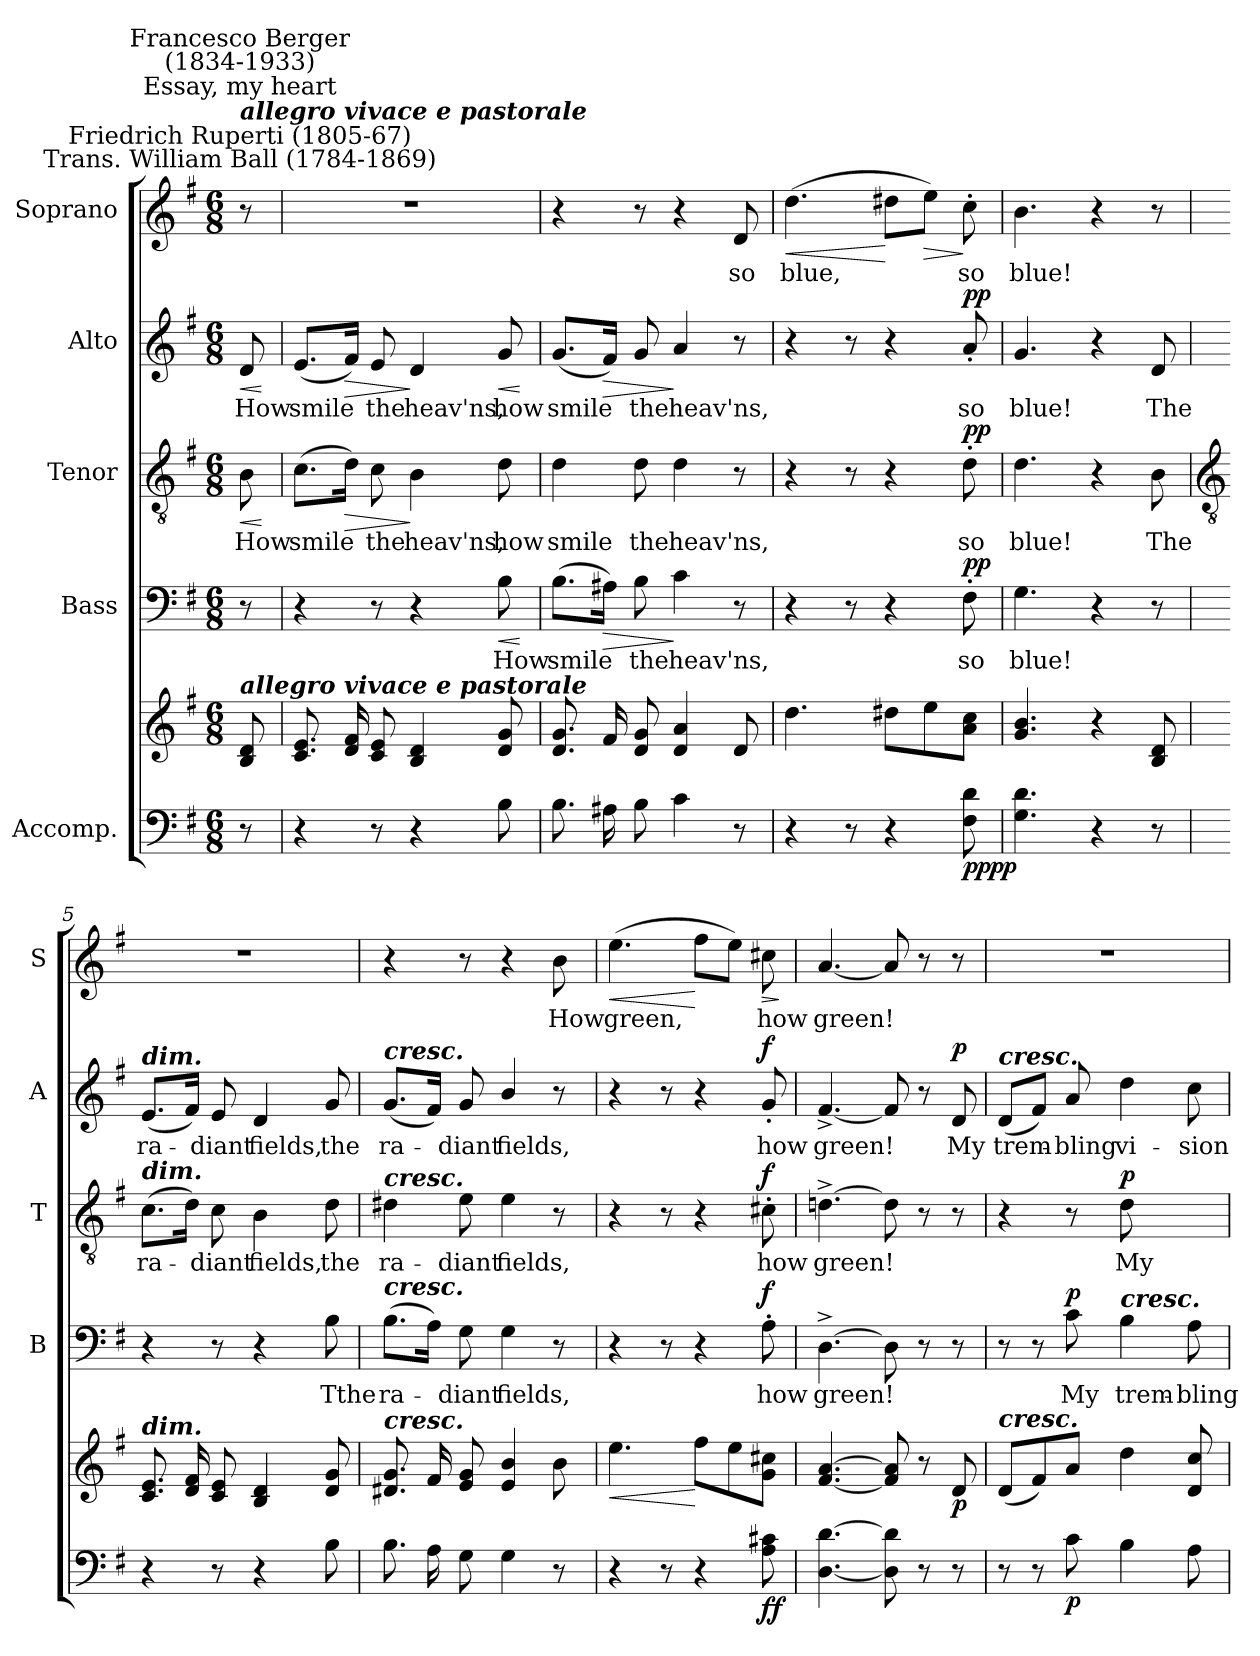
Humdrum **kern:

**kern	**kern	**dynam	**kern	**text	**dynam	**kern	**text	**dynam	**kern	**text	**dynam	**kern	**text	**dynam
*part5	*part5	*part5	*part4	*part4	*part4	*part3	*part3	*part3	*part2	*part2	*part2	*part1	*part1	*part1
*staff6	*staff5	*staff5/6	*staff4	*staff4	*staff4	*staff3	*staff3	*staff3	*staff2	*staff2	*staff2	*staff1	*staff1	*staff1
*I"Accomp.	*	*	*I"Bass	*	*	*I"Tenor	*	*	*I"Alto	*	*	*I"Soprano	*	*
*	*	*	*I'B	*	*	*I'T	*	*	*I'A	*	*	*I'S	*	*
*clefF4	*clefG2	*	*clefF4	*	*	*clefGv2	*	*	*clefG2	*	*	*clefG2	*	*
*k[f#]	*k[f#]	*	*k[f#]	*	*	*k[f#]	*	*	*k[f#]	*	*	*k[f#]	*	*
*G:	*G:	*	*G:	*	*	*G:	*	*	*G:	*	*	*G:	*	*
*M6/8	*M6/8	*	*M6/8	*	*	*M6/8	*	*	*M6/8	*	*	*M6/8	*	*
=	=	=	=	=	=	=	=	=	=	=	=	=	=	=
!	!	!	!	!	!	!	!	!	!	!	!	!LO:TX:a:cj:t=Friedrich Ruperti (1805-67)\nTrans. William Ball (1784-1869)	!	!
!	!	!	!	!	!	!	!	!	!	!	!	!LO:TX:a:Bi:t=allegro vivace e pastorale	!	!
!	!	!	!	!	!	!	!	!	!	!	!	!LO:TX:a:cj:t=Essay, my heart	!	!
!	!	!	!	!	!	!	!	!	!	!	!	!LO:TX:a:cj:t=Francesco Berger\n(1834-1933)	!	!
!	!LO:TX:a:Bi:t=allegro vivace e pastorale	!	!	!	!	!	!	!	!	!	!	!	!	!
!	!	!	!	!	!	!	!LO:LY:b	!LO:HP:b	!	!LO:LY:b	!LO:HP:b	!	!	!
8r	8B 8d	.	8r	.	.	8B	How	<	8d	How	<	8r	.	.
.	.	.	.	.	.	.	.	[	.	.	[	.	.	.
=1	=1	=1	=1	=1	=1	=1	=1	=1	=1	=1	=1	=1	=1	=1
!	!	!	!	!	!	!	!LO:LY:b	!	!	!LO:LY:b	!	!LO:N:vis=1	!	!
4r	8.c 8.eL	.	4r	.	.	(>8.cL	smile	.	(<8.eL	smile	.	2.r	.	.
!	!	!	!	!	!	!	!	!LO:HP:b	!	!	!LO:HP:b	!	!	!
.	16d 16f#L	.	.	.	.	16dJ)	.	>	16f#J)	.	>	.	.	.
!	!	!	!	!	!	!	!LO:LY:b	!	!	!LO:LY:b	!	!	!	!
8r	8c 8eJ	.	8r	.	.	8c	the	.	8e	the	.	.	.	.
!	!	!	!	!	!	!	!LO:LY:b	!	!	!LO:LY:b	!	!	!	!
4r	4B 4d	.	4r	.	.	4B	heav'ns,	]	4d	heav'ns,	]	.	.	.
!	!	!	!	!LO:LY:b	!LO:HP:b	!	!LO:LY:b	!	!	!LO:LY:b	!LO:HP:b	!	!	!
8B	8d 8g	.	8B	How	<	8d	how	.	8g	how	<	.	.	.
.	.	.	.	.	[	.	.	.	.	.	[	.	.	.
=2	=2	=2	=2	=2	=2	=2	=2	=2	=2	=2	=2	=2	=2	=2
!	!	!	!	!LO:LY:b	!	!	!LO:LY:b	!	!	!LO:LY:b	!	!	!	!
8.BL	8.d 8.gL	.	(>8.BL	smile	.	4d	smile	.	(<8.gL	smile	.	4r	.	.
!	!	!	!	!	!LO:HP:b	!	!	!	!	!	!LO:HP:b	!	!	!
16A#XL	16f#L	.	16A#XJ)	.	>	.	.	.	16f#J)	.	>	.	.	.
!	!	!	!	!LO:LY:b	!	!	!LO:LY:b	!	!	!LO:LY:b	!	!	!	!
8BJ	8d 8gJ	.	8B	the	.	8d	the	.	8g	the	.	8r	.	.
!	!	!	!	!LO:LY:b	!	!	!LO:LY:b	!	!	!LO:LY:b	!	!	!	!
4c	4d 4a	.	4c	heav'ns,	]	4d	heav'ns,	.	4a	heav'ns,	]	4r	.	.
!	!	!	!	!	!	!	!	!	!	!	!	!	!LO:LY:b	!
8r	8d	.	8r	.	.	8r	.	.	8r	.	.	8d	so	.
=3	=3	=3	=3	=3	=3	=3	=3	=3	=3	=3	=3	=3	=3	=3
!	!	!	!	!	!	!	!	!	!	!	!	!	!LO:LY:b	!LO:HP:b
4r	4.dd	.	4r	.	.	4r	.	.	4r	.	.	(>4.dd	blue,	<
8r	.	.	8r	.	.	8r	.	.	8r	.	.	.	.	.
4r	8dd#XL	.	4r	.	.	4r	.	.	4r	.	.	8dd#XL	.	[
!	!	!	!	!	!	!	!	!	!	!	!	!	!	!LO:HP:b
.	8ee	.	.	.	.	.	.	.	.	.	.	8eeJ)	.	>
!	!	!LO:DY:b=2	!	!LO:LY:b	!	!	!LO:LY:b	!	!	!LO:LY:b	!	!	!LO:LY:b	!
!	!	!LO:DY:n=1:b	!	!	!LO:DY:b	!	!	!LO:DY:b	!	!	!LO:DY:b	!	!	!
8F# 8d	8a 8ccJ	pp pp	8F#'	so	pp	8d'	so	pp	8a'	so	pp	8cc'	so	]
=4	=4	=4	=4	=4	=4	=4	=4	=4	=4	=4	=4	=4	=4	=4
!	!	!	!	!LO:LY:b	!	!	!LO:LY:b	!	!	!LO:LY:b	!	!	!LO:LY:b	!
4.G 4.d	4.g 4.b	.	4.G	blue!	.	4.d	blue!	.	4.g	blue!	.	4.b	blue!	.
4r	4r	.	4r	.	.	4r	.	.	4r	.	.	4r	.	.
!	!	!	!	!	!	!	!LO:LY:b	!	!	!LO:LY:b	!	!	!	!
8r	8B 8d	.	8r	.	.	8B	The	.	8d	The	.	8r	.	.
!!LO:LB:g=z
=5	=5	=5	=5	=5	=5	=5	=5	=5	=5	=5	=5	=5	=5	=5
*	*	*	*	*	*	*clefGv2	*	*	*	*	*	*	*	*
!	!	!	!	!	!	!	!	!	!LO:TX:a:Bi:t=dim.	!	!	!	!	!
!	!	!	!	!	!	!LO:TX:a:Bi:t=dim.	!	!	!	!	!	!	!	!
!	!LO:TX:a:Bi:t=dim.	!	!	!	!	!	!	!	!	!	!	!	!	!
!	!	!	!	!	!	!	!LO:LY:b	!	!	!LO:LY:b	!	!LO:N:vis=1	!	!
4r	8.c 8.eL	.	4r	.	.	(>8.cL	ra-	.	(<8.eL	ra-	.	2.r	.	.
.	16d 16f#L	.	.	.	.	16dJ)	.	.	16f#J)	.	.	.	.	.
!	!	!	!	!	!	!	!LO:LY:b	!	!	!LO:LY:b	!	!	!	!
8r	8c 8eJ	.	8r	.	.	8c	diant	.	8e	diant	.	.	.	.
!	!	!	!	!	!	!	!LO:LY:b	!	!	!LO:LY:b	!	!	!	!
4r	4B 4d	.	4r	.	.	4B	fields,	.	4d	fields,	.	.	.	.
!	!	!	!	!LO:LY:b	!	!	!LO:LY:b	!	!	!LO:LY:b	!	!	!	!
8B	8d 8g	.	8B	Tthe	.	8d	the	.	8g	the	.	.	.	.
=6	=6	=6	=6	=6	=6	=6	=6	=6	=6	=6	=6	=6	=6	=6
!	!	!	!	!	!	!	!	!	!LO:TX:a:Bi:t=cresc.	!	!	!	!	!
!	!	!	!	!	!	!LO:TX:a:Bi:t=cresc.	!	!	!	!	!	!	!	!
!	!	!	!LO:TX:a:Bi:t=cresc.	!	!	!	!	!	!	!	!	!	!	!
!	!LO:TX:a:Bi:t=cresc.	!	!	!	!	!	!	!	!	!	!	!	!	!
!	!	!	!	!LO:LY:b	!	!	!LO:LY:b	!	!	!LO:LY:b	!	!	!	!
8.BL	8.d#X 8.gL	.	(>8.BL	ra-	.	4d#X	ra-	.	(<8.gL	ra-	.	4r	.	.
16AL	16f#L	.	16AJ)	.	.	.	.	.	16f#J)	.	.	.	.	.
!	!	!	!	!LO:LY:b	!	!	!LO:LY:b	!	!	!LO:LY:b	!	!	!	!
8GJ	8e 8gJ	.	8G	diant	.	8e	-diant	.	8g	diant	.	8r	.	.
!	!	!	!	!LO:LY:b	!	!	!LO:LY:b	!	!	!LO:LY:b	!	!	!	!
4G	4e/ 4b/	.	4G	fields,	.	4e	fields,	.	4b/	fields,	.	4r	.	.
!	!	!	!	!	!	!	!	!	!	!	!	!	!LO:LY:b	!
8r	8b	.	8r	.	.	8r	.	.	8r	.	.	8b	How	.
=7	=7	=7	=7	=7	=7	=7	=7	=7	=7	=7	=7	=7	=7	=7
!	!	!LO:HP:b	!	!	!	!	!	!	!	!	!	!	!LO:LY:b	!LO:HP:b
4r	4.ee	<	4r	.	.	4r	.	.	4r	.	.	(>4.ee	green,	<
8r	.	.	8r	.	.	8r	.	.	8r	.	.	.	.	.
4r	8ff#L	[	4r	.	.	4r	.	.	4r	.	.	8ff#L	.	[
.	8ee	.	.	.	.	.	.	.	.	.	.	8eeJ)	.	.
!	!	!LO:DY:b=2	!	!LO:LY:b	!	!	!LO:LY:b	!	!	!LO:LY:b	!	!	!LO:LY:b	!LO:HP:b
!	!	!LO:DY:n=1:b	!	!	!LO:DY:b	!	!	!LO:DY:b	!	!	!LO:DY:b	!	!	!
8A 8c#X	8g 8cc#XJ	f f	8A'	how	f	8c#X'	how	f	8g'	how	f	8cc#X	how	>
.	.	.	.	.	.	.	.	.	.	.	.	.	.	]
=8	=8	=8	=8	=8	=8	=8	=8	=8	=8	=8	=8	=8	=8	=8
!	!	!	!	!LO:LY:b	!	!	!LO:LY:b	!	!	!LO:LY:b	!	!	!LO:LY:b	!
[4.D [4.d	[4.f# [4.a	.	[4.D^	green!	.	[4.dn^	green!	.	[4.f#^	green!	.	[4.a	green!	.
8D] 8d]	8f#] 8a]	.	8D]	.	.	8d]	.	.	8f#]	.	.	8a]	.	.
8r	8r	.	8r	.	.	8r	.	.	8r	.	.	8r	.	.
!	!	!LO:DY:b	!	!	!	!	!	!	!	!LO:LY:b	!LO:DY:b	!	!	!
8r	8d	p	8r	.	.	8r	.	.	8d	My	p	8r	.	.
=9	=9	=9	=9	=9	=9	=9	=9	=9	=9	=9	=9	=9	=9	=9
!	!	!	!	!	!	!	!	!	!LO:TX:a:Bi:t=cresc.	!	!	!	!	!
!	!LO:TX:a:Bi:t=cresc.	!	!	!	!	!	!	!	!	!	!	!	!	!
!	!	!	!	!	!	!	!	!	!	!LO:LY:b	!	!LO:N:vis=1	!	!
8r	(<8dL	.	8r	.	.	4r	.	.	(<8dL	trem-	.	2.r	.	.
8r	8f#)	.	8r	.	.	.	.	.	8f#J)	.	.	.	.	.
!	!	!LO:DY:b=2	!	!LO:LY:b	!LO:DY:b	!	!	!	!	!LO:LY:b	!	!	!	!
8c	8aJ	p	8c	My	p	8r	.	.	8a	bling	.	.	.	.
!	!	!	!LO:TX:a:Bi:t=cresc.	!	!	!	!	!	!	!	!	!	!	!
!	!	!	!	!LO:LY:b	!	!	!LO:LY:b	!LO:DY:b	!	!LO:LY:b	!	!	!	!
4B	4dd	.	4B	trem-	.	8d	My	p	4dd	vi-	.	.	.	.
.	.	.	.	.	.	4ryy	.	.	.	.	.	.	.	.
!	!	!	!	!LO:LY:b	!	!	!	!	!	!LO:LY:b	!	!	!	!
8A	8d 8cc	.	8A	-bling	.	.	.	.	8cc	-sion	.	.	.	.
=	=	=	=	=	=	=	=	=	=	=	=	=	=	=
*-	*-	*-	*-	*-	*-	*-	*-	*-	*-	*-	*-	*-	*-	*-
